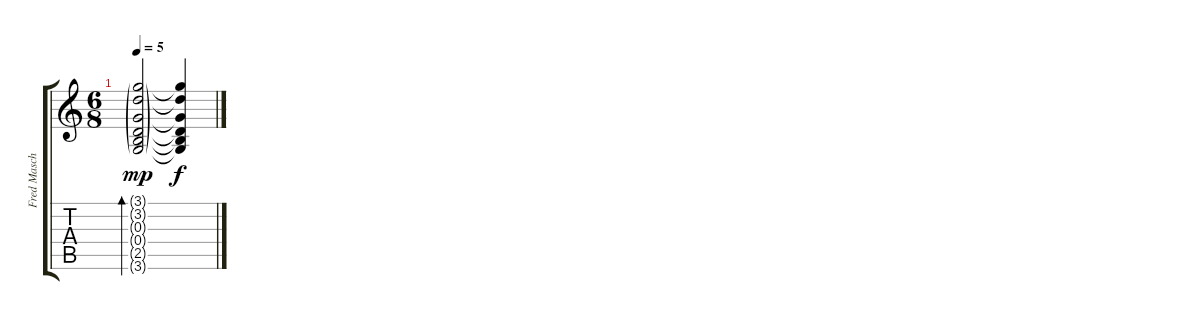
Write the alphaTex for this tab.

\track ("Fred Mascherino (Acoustic Guitar)" "Fred Masch") {instrument acousticguitarsteel}
\staff {score tabs}
\tuning (E4 B3 G3 D3 A2 E2) {hide}
\ts (6 8)
\tempo 5
\clef g2
\ks c
(3.1{g} 3.2{g} 0.3{g} 0.4{g} 2.5{g} 3.6{g}).2{bd 240 dy mp} (3.1{t} 3.2{t} 0.3{t} 0.4{t} 2.5{t} 3.6{t}).4{dy f volume 0}
